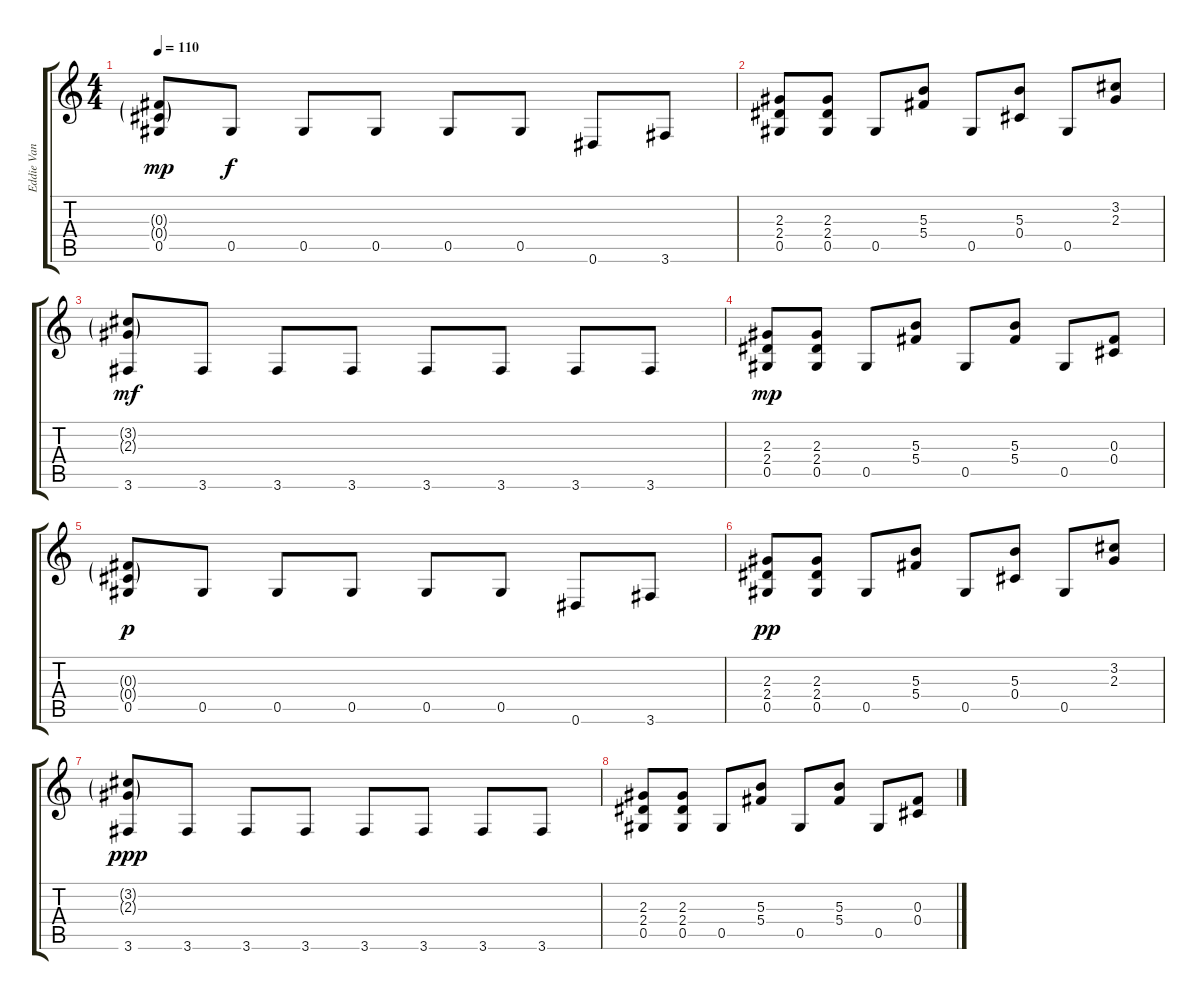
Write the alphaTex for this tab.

\track ("Eddie Van Halen Rhytmic" "Eddie Van ") {instrument overdrivenguitar}
\staff {score tabs}
\tuning (Eb4 Bb3 Gb3 Db3 Ab2 Eb2) {hide}
\ts (4 4)
\tempo 110
\clef g2
\ks c
(0.3{g} 0.4{g} 0.5).8{dy mp} 0.5.8{dy f} 0.5.8 0.5.8 0.5.8 0.5.8 0.6.8 3.6.8 |
(2.3 2.4 0.5).8 (2.3 2.4 0.5).8 0.5.8 (5.3 5.4).8 0.5.8 (5.3 0.4).8 0.5.8 (3.2 2.3).8 |
(3.2{g} 2.3{g} 3.6).8{dy mf} 3.6.8 3.6.8 3.6.8 3.6.8 3.6.8 3.6.8 3.6.8 |
(2.3 2.4 0.5).8{dy mp} (2.3 2.4 0.5).8 0.5.8 (5.3 5.4).8 0.5.8 (5.3 5.4).8 0.5.8 (0.3 0.4).8 |
(0.3{g} 0.4{g} 0.5).8{dy p} 0.5.8 0.5.8 0.5.8 0.5.8 0.5.8 0.6.8 3.6.8 |
(2.3 2.4 0.5).8{dy pp} (2.3 2.4 0.5).8 0.5.8 (5.3 5.4).8 0.5.8 (5.3 0.4).8 0.5.8 (3.2 2.3).8 |
(3.2{g} 2.3{g} 3.6).8{dy ppp} 3.6.8 3.6.8 3.6.8 3.6.8 3.6.8 3.6.8 3.6.8 |
(2.3 2.4 0.5).8 (2.3 2.4 0.5).8 0.5.8 (5.3 5.4).8 0.5.8 (5.3 5.4).8 0.5.8 (0.3 0.4).8
